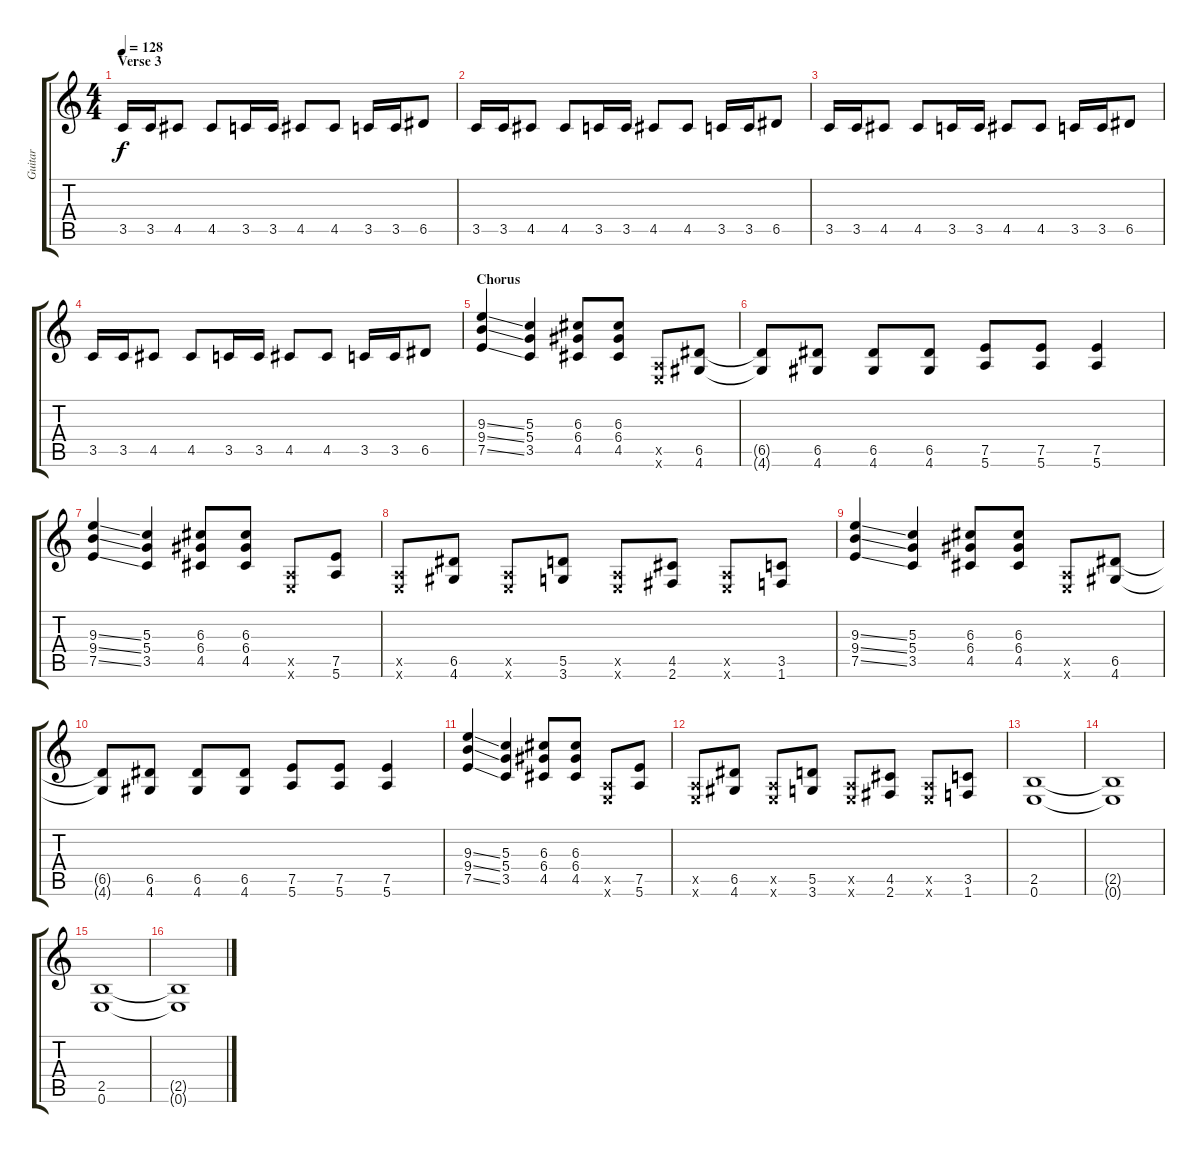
\track ("Guitar" "Guitar") {instrument distortionguitar}
\staff {score tabs}
\tuning (E4 B3 G3 D3 A2 E2) {hide}
\ts (4 4)
\section ("" "Verse 3")
\tempo 128
\clef g2
\ks c
3.5.16{dy f} 3.5.16 4.5.8 4.5.8 3.5.16 3.5.16 4.5.8 4.5.8 3.5.16 3.5.16 6.5.8 |
3.5.16 3.5.16 4.5.8 4.5.8 3.5.16 3.5.16 4.5.8 4.5.8 3.5.16 3.5.16 6.5.8 |
3.5.16 3.5.16 4.5.8 4.5.8 3.5.16 3.5.16 4.5.8 4.5.8 3.5.16 3.5.16 6.5.8 |
3.5.16 3.5.16 4.5.8 4.5.8 3.5.16 3.5.16 4.5.8 4.5.8 3.5.16 3.5.16 6.5.8 |
\section ("" "Chorus")
(9.3{ss} 9.4{ss} 7.5{ss}).4 (5.3 5.4 3.5).4 (6.3 6.4 4.5).8 (6.3 6.4 4.5).8 (0.5{x} 0.6{x}).8 (6.5 4.6).8 |
(6.5{t} 4.6{t}).8 (6.5 4.6).8 (6.5 4.6).8 (6.5 4.6).8 (7.5 5.6).8 (7.5 5.6).8 (7.5 5.6).4 |
(9.3{ss} 9.4{ss} 7.5{ss}).4 (5.3 5.4 3.5).4 (6.3 6.4 4.5).8 (6.3 6.4 4.5).8 (0.5{x} 0.6{x}).8 (7.5 5.6).8 |
(0.5{x} 0.6{x}).8 (6.5 4.6).8 (0.5{x} 0.6{x}).8 (5.5 3.6).8 (0.5{x} 0.6{x}).8 (4.5 2.6).8 (0.5{x} 0.6{x}).8 (3.5 1.6).8 |
(9.3{ss} 9.4{ss} 7.5{ss}).4 (5.3 5.4 3.5).4 (6.3 6.4 4.5).8 (6.3 6.4 4.5).8 (0.5{x} 0.6{x}).8 (6.5 4.6).8 |
(6.5{t} 4.6{t}).8 (6.5 4.6).8 (6.5 4.6).8 (6.5 4.6).8 (7.5 5.6).8 (7.5 5.6).8 (7.5 5.6).4 |
(9.3{ss} 9.4{ss} 7.5{ss}).4 (5.3 5.4 3.5).4 (6.3 6.4 4.5).8 (6.3 6.4 4.5).8 (0.5{x} 0.6{x}).8 (7.5 5.6).8 |
(0.5{x} 0.6{x}).8 (6.5 4.6).8 (0.5{x} 0.6{x}).8 (5.5 3.6).8 (0.5{x} 0.6{x}).8 (4.5 2.6).8 (0.5{x} 0.6{x}).8 (3.5 1.6).8 |
(2.5 0.6).1 |
(2.5{t} 0.6{t}).1 |
(2.5 0.6).1 |
(2.5{t} 0.6{t}).1
